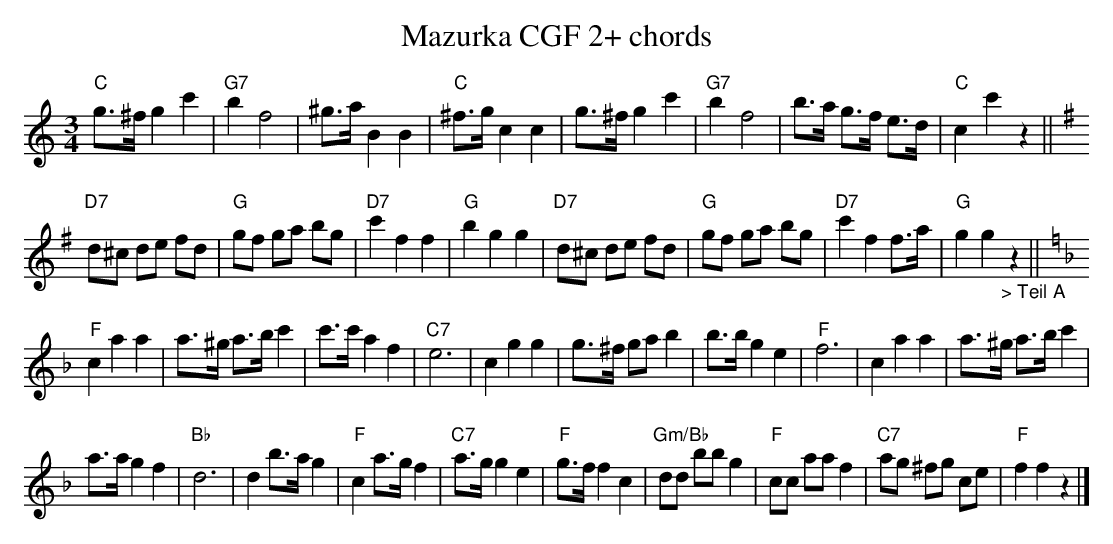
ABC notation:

X:1
T:Mazurka CGF 2+ chords
M:3/4
L:1/8
K:Cmaj%%MIDI gchordon
"C"g>^f g2c'2 | "G7"b2f4 | ^g>a B2B2 |"C" ^f>g c2c2 | g>^f g2c'2 | "G7"b2f4 | b>a g>f e>d | "C"c2c'2z2 || [K:Gmaj]
"D7"d^c de fd | "G"gf ga bg | "D7"c'2f2f2 | "G"b2g2g2 | "D7"d^c de fd | "G"gf ga bg | "D7"c'2f2 f>a | "G"g2g2"_> Teil A"z2 || [K:Fmaj]
"F"c2a2a2 | a>^g a>b c'2 | c'>c' a2f2 | "C7"e6 | c2g2g2 | g>^f ga b2 | b>b g2e2 | "F"f6 | c2a2a2 | a>^g a>b c'2 |
a>a g2f2 | "Bb"d6 | d2 b>a g2 | "F"c2 a>g f2 | "C7"a>g g2e2 | "F"g>f f2c2 | "Gm/Bb"dd bb g2 | "F"cc aa f2 | "C7"ag ^fg ce | "F"f2f2z2 |]
